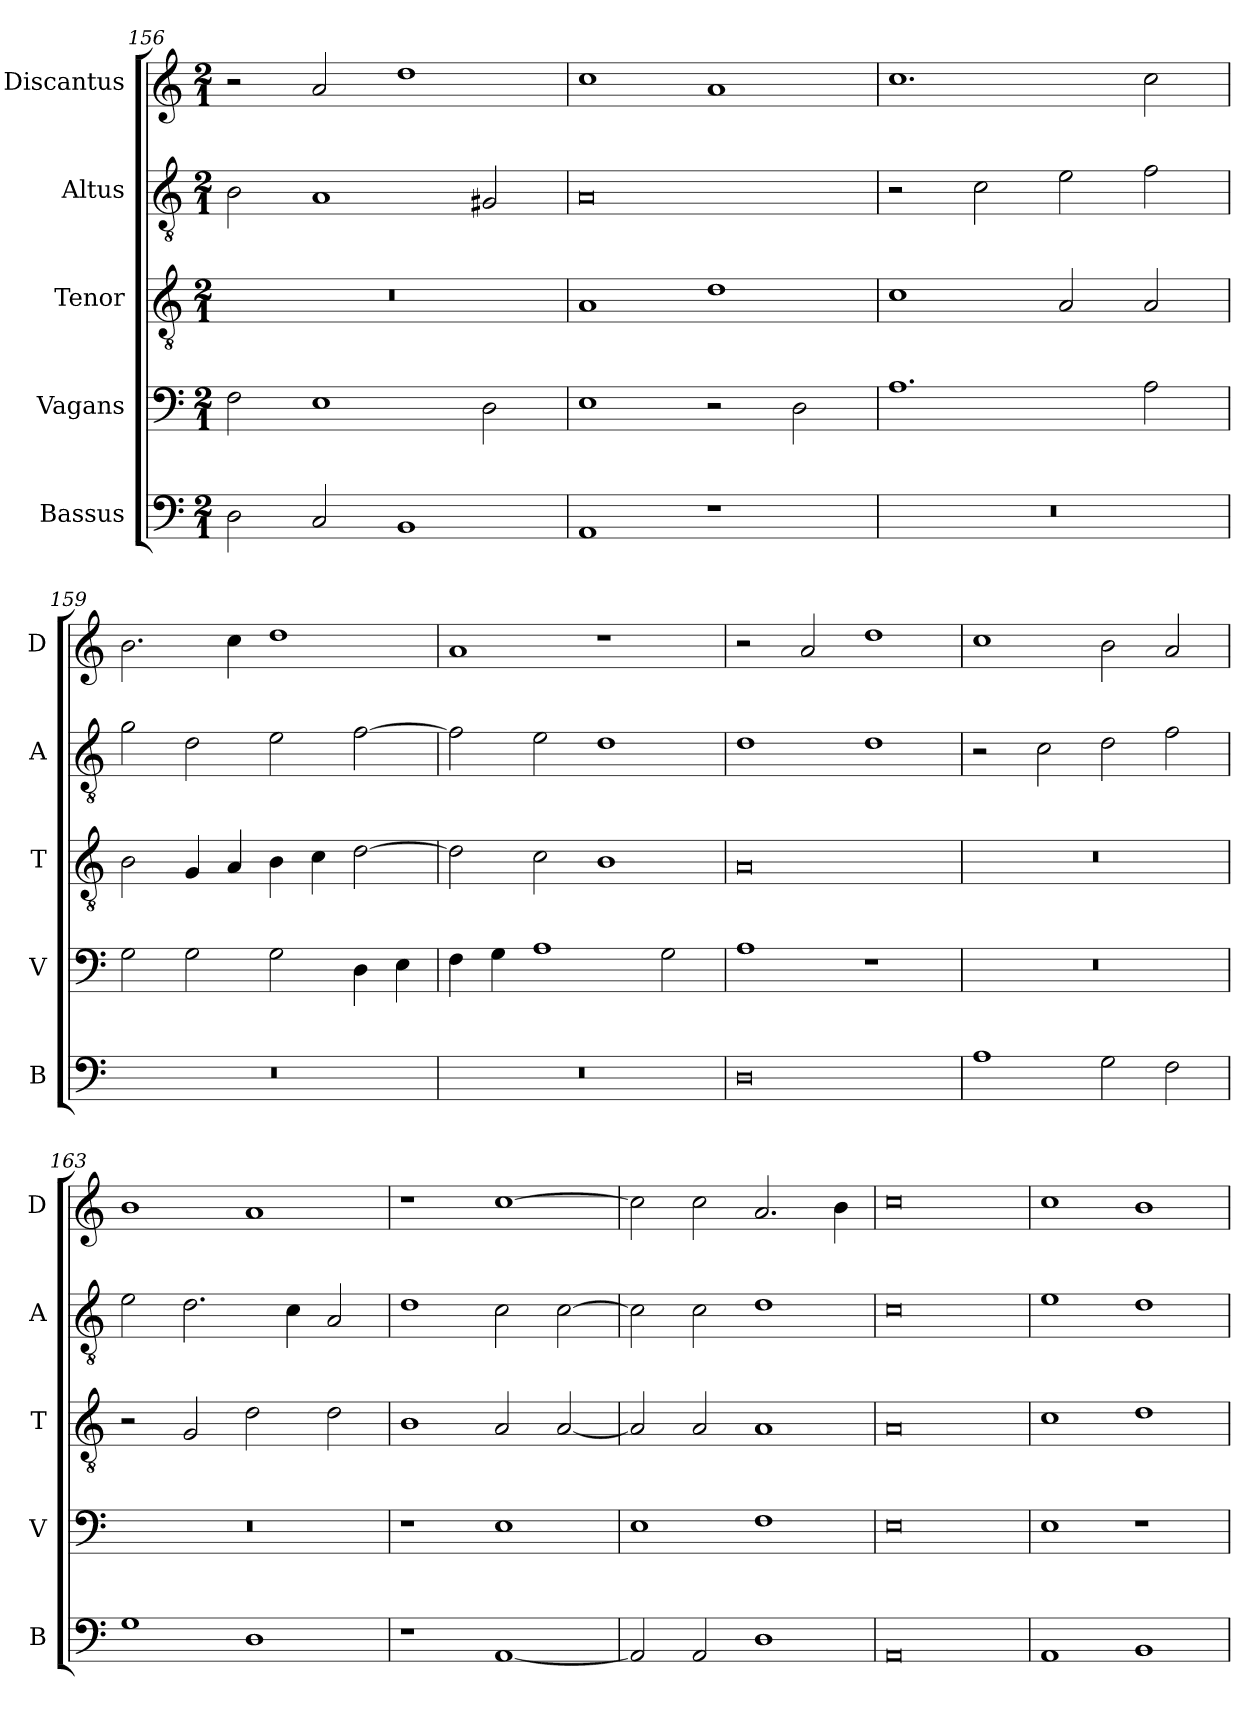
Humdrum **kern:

**kern	**kern	**kern	**kern	**kern
*part5	*part4	*part3	*part2	*part1
*staff5	*staff4	*staff3	*staff2	*staff1
*I"Bassus	*I"Vagans	*I"Tenor	*I"Altus	*I"Discantus
*I'B	*I'V	*I'T	*I'A	*I'D
*clefF4	*clefF4	*clefGv2	*clefGv2	*clefG2
*k[]	*k[]	*k[]	*k[]	*k[]
*M2/1	*M2/1	*M2/1	*M2/1	*M2/1
=156	=156	=156	=156	=156
2D	2F	0r	2B	2r
2C	1E	.	1A	2a
1BB	.	.	.	1dd
.	2D	.	2G#X	.
=157	=157	=157	=157	=157
1AA	1E	1A	0A	1cc
1r	2r	1d	.	1a
.	2D	.	.	.
=158	=158	=158	=158	=158
0r	1.A	1c	2r	1.cc
.	.	.	2c	.
.	.	2A	2e	.
.	2A	2A	2f	2cc
=159	=159	=159	=159	=159
0r	2G	2B	2g	2.b
.	2G	4G	2d	.
.	.	4A	.	4cc
.	2G	4B	2e	1dd
.	.	4c	.	.
.	4D	[2d	[2f	.
.	4E	.	.	.
=160	=160	=160	=160	=160
0r	4F	2d]	2f]	1a
.	4G	.	.	.
.	1A	2c	2e	.
.	.	1B	1d	1r
.	2G	.	.	.
=161	=161	=161	=161	=161
0D	1A	0A	1d	2r
.	.	.	.	2a
.	1r	.	1d	1dd
=162	=162	=162	=162	=162
1A	0r	0r	2r	1cc
.	.	.	2c	.
2G	.	.	2d	2b
2F	.	.	2f	2a
=163	=163	=163	=163	=163
1G	0r	2r	2e	1b
.	.	2G	2.d	.
1D	.	2d	.	1a
.	.	.	4c	.
.	.	2d	2A	.
=164	=164	=164	=164	=164
1r	1r	1B	1d	1r
[1AA	1E	2A	2c	[1cc
.	.	[2A	[2c	.
=165	=165	=165	=165	=165
2AA]	1E	2A]	2c]	2cc]
2AA	.	2A	2c	2cc
1D	1F	1A	1d	2.a
.	.	.	.	4b
=166	=166	=166	=166	=166
0AA	0E	0A	0c	0cc
=167	=167	=167	=167	=167
1AA	1E	1c	1e	1cc
1BB	1r	1d	1d	1b
=	=	=	=	=
*-	*-	*-	*-	*-
